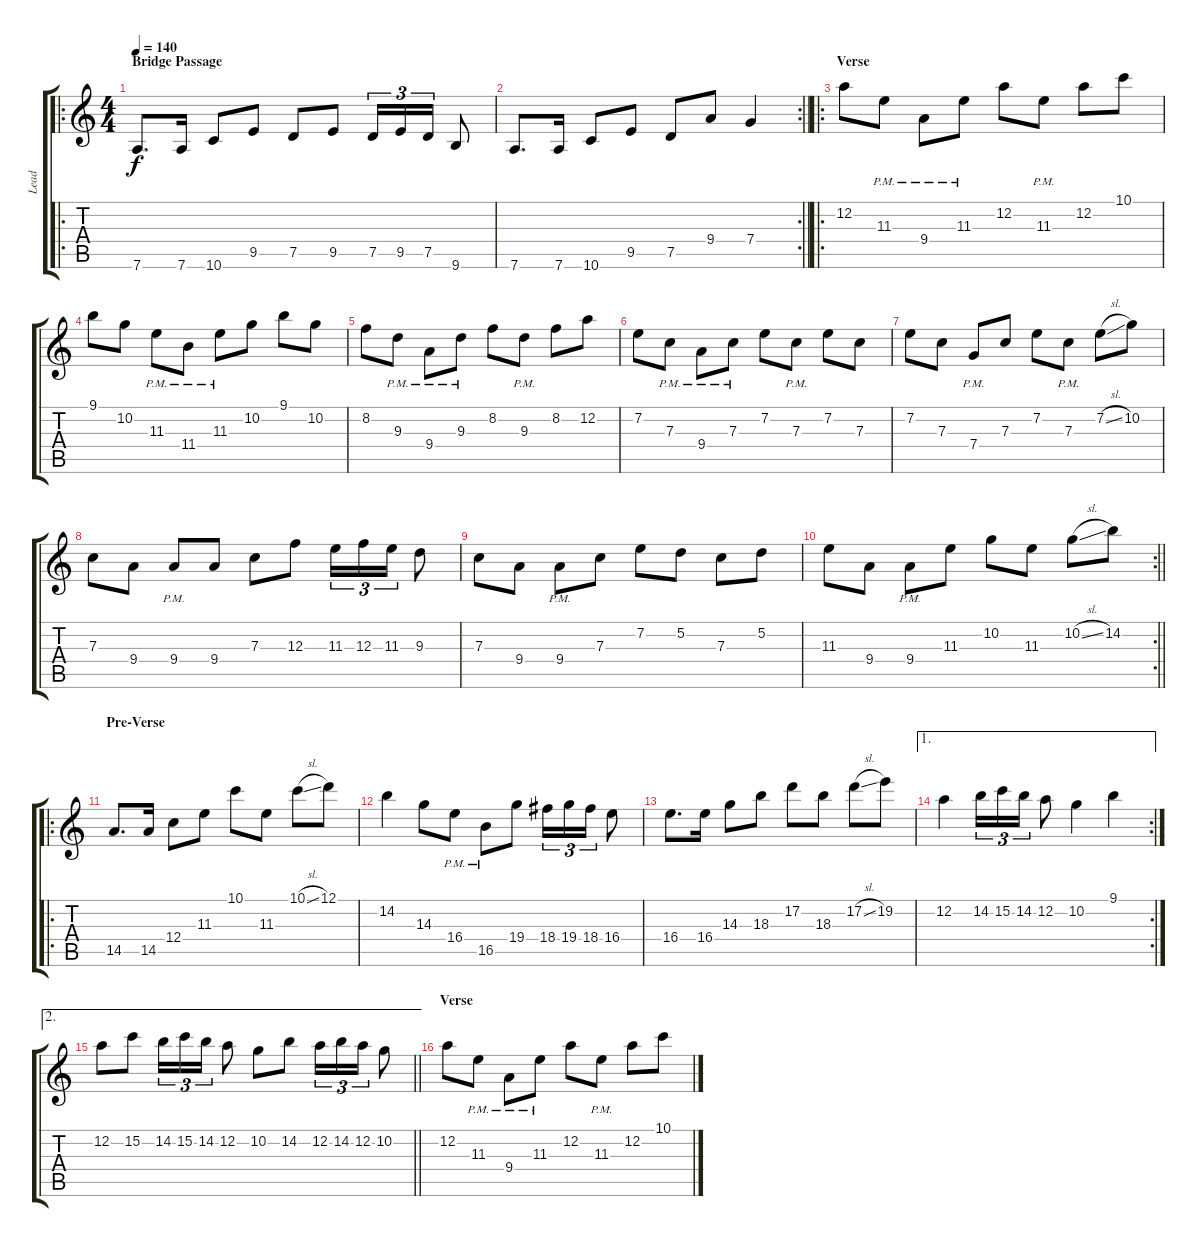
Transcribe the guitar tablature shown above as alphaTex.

\track ("Lead" "Lead") {instrument acousticguitarnylon}
\staff {score tabs}
\tuning (D4 A3 F3 C3 G2 D2) {hide}
\ro
\ts (4 4)
\section ("" "Bridge Passage")
\tempo 140
\clef g2
\ks c
7.6.8{d dy f} 7.6.16 10.6.8 9.5.8 7.5.8 9.5.8 7.5.16{tu (3 2)} 9.5.16{tu (3 2)} 7.5.16{tu (3 2)} 9.6.8 |
\rc 2
\barLineRight lightlight
7.6.8{d} 7.6.16 10.6.8 9.5.8 7.5.8 9.4.8 7.4.4 |
\ro
\section ("" "Verse")
12.2.8 11.3{pm}.8 9.4{pm}.8 11.3{pm}.8 12.2.8 11.3{pm}.8 12.2.8 10.1.8 |
9.1.8 10.2.8 11.3{pm}.8 11.4{pm}.8 11.3{pm}.8 10.2.8 9.1.8 10.2.8 |
8.2.8 9.3{pm}.8 9.4{pm}.8 9.3{pm}.8 8.2.8 9.3{pm}.8 8.2.8 12.2.8 |
7.2.8 7.3{pm}.8 9.4{pm}.8 7.3{pm}.8 7.2.8 7.3{pm}.8 7.2.8 7.3.8 |
7.2.8 7.3.8 7.4{pm}.8 7.3.8 7.2.8 7.3{pm}.8 7.2{sl}.8 10.2.8 |
7.3.8 9.4.8 9.4{pm}.8 9.4.8 7.3.8 12.3.8 11.3.16{tu (3 2)} 12.3.16{tu (3 2)} 11.3.16{tu (3 2)} 9.3.8 |
7.3.8 9.4.8 9.4{pm}.8 7.3.8 7.2.8 5.2.8 7.3.8 5.2.8 |
\rc 2
\barLineRight lightlight
11.3.8 9.4.8 9.4{pm}.8 11.3.8 10.2.8 11.3.8 10.2{sl}.8 14.2.8 |
\ro
\section ("" "Pre-Verse")
14.5.8{d instrument distortionguitar} 14.5.16 12.4.8 11.3.8 10.1.8 11.3.8 10.1{sl}.8 12.1.8 |
14.2.4 14.3.8 16.4{pm}.8 16.5{pm}.8 19.4.8 18.4.16{tu (3 2)} 19.4.16{tu (3 2)} 18.4.16{tu (3 2)} 16.4.8 |
16.4.8{d} 16.4.16 14.3.8 18.3.8 17.2.8 18.3.8 17.2{sl}.8 19.2.8 |
\ae 1
\rc 2
12.2.4 14.2.16{tu (3 2)} 15.2.16{tu (3 2)} 14.2.16{tu (3 2)} 12.2.8 10.2.4 9.1.4 |
\ae 2
\barLineRight lightlight
12.2.8 15.2.8 14.2.16{tu (3 2)} 15.2.16{tu (3 2)} 14.2.16{tu (3 2)} 12.2.8 10.2.8 14.2.8 12.2.16{tu (3 2)} 14.2.16{tu (3 2)} 12.2.16{tu (3 2)} 10.2.8 |
\section ("" "Verse")
12.2.8 11.3{pm}.8 9.4{pm}.8 11.3{pm}.8 12.2.8 11.3{pm}.8 12.2.8 10.1.8
